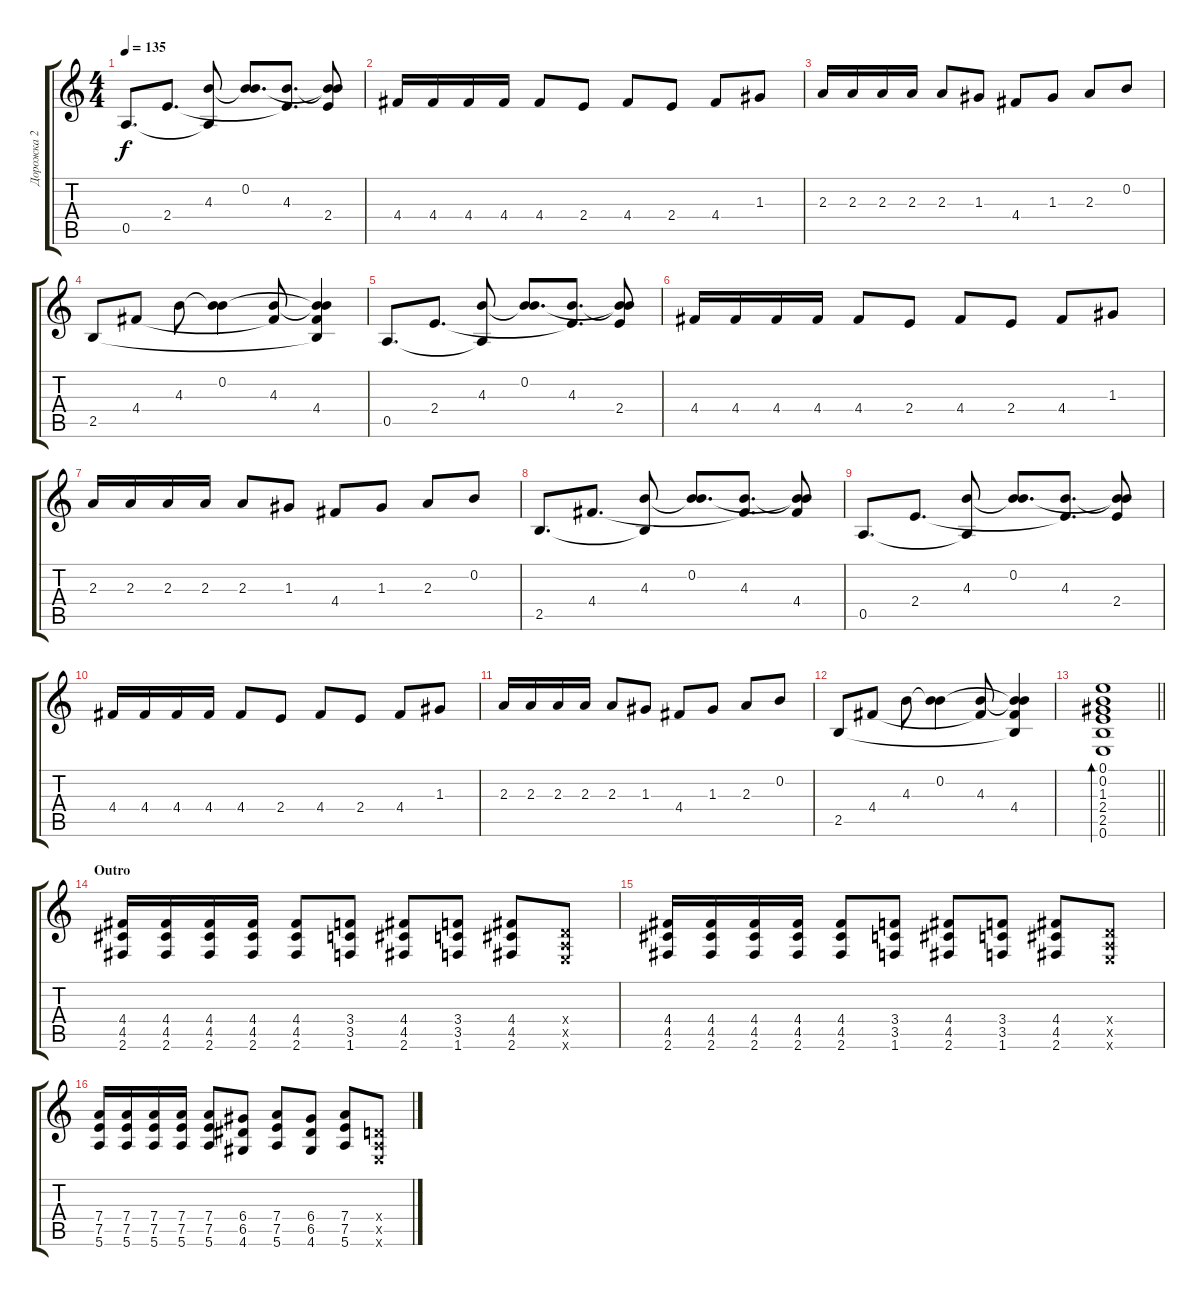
\track ("Дорожка 2" "Дорожка 2") {instrument acousticguitarsteel}
\staff {score tabs}
\tuning (E4 B3 G3 D3 A2 E2) {hide}
\ts (4 4)
\tempo 135
\clef g2
\ks c
0.5.8{d dy f} 2.4.8{d} (4.3 0.5{t}).8 (0.2 4.3{t}).8{d} (4.3 2.4{t}).8{d} (0.2{t} 4.3{t} 2.4).8 |
4.4.16 4.4.16 4.4.16 4.4.16 4.4.8 2.4.8 4.4.8 2.4.8 4.4.8 1.3.8 |
2.3.16 2.3.16 2.3.16 2.3.16 2.3.8 1.3.8 4.4.8 1.3.8 2.3.8 0.2.8 |
2.5.8 4.4.8 4.3.8 (0.2 4.3{t}).4 (4.3 4.4{t}).8 (0.2{t} 4.3{t} 4.4 2.5{t}).4 |
0.5.8{d} 2.4.8{d} (4.3 0.5{t}).8 (0.2 4.3{t}).8{d} (4.3 2.4{t}).8{d} (0.2{t} 4.3{t} 2.4).8 |
4.4.16 4.4.16 4.4.16 4.4.16 4.4.8 2.4.8 4.4.8 2.4.8 4.4.8 1.3.8 |
2.3.16 2.3.16 2.3.16 2.3.16 2.3.8 1.3.8 4.4.8 1.3.8 2.3.8 0.2.8 |
2.5.8{d} 4.4.8{d} (4.3 2.5{t}).8 (0.2 4.3{t}).8{d} (4.3 4.4{t}).8{d} (0.2{t} 4.3{t} 4.4).8 |
0.5.8{d} 2.4.8{d} (4.3 0.5{t}).8 (0.2 4.3{t}).8{d} (4.3 2.4{t}).8{d} (0.2{t} 4.3{t} 2.4).8 |
4.4.16 4.4.16 4.4.16 4.4.16 4.4.8 2.4.8 4.4.8 2.4.8 4.4.8 1.3.8 |
2.3.16 2.3.16 2.3.16 2.3.16 2.3.8 1.3.8 4.4.8 1.3.8 2.3.8 0.2.8 |
2.5.8 4.4.8 4.3.8 (0.2 4.3{t}).4 (4.3 4.4{t}).8 (0.2{t} 4.3{t} 4.4 2.5{t}).4 |
\barLineRight lightlight
(0.1 0.2 1.3 2.4 2.5 0.6).1{bd 60} |
\section ("" "Outro")
(4.4 4.5 2.6).16 (4.4 4.5 2.6).16 (4.4 4.5 2.6).16 (4.4 4.5 2.6).16 (4.4 4.5 2.6).8 (3.4 3.5 1.6).8 (4.4 4.5 2.6).8 (3.4 3.5 1.6).8 (4.4 4.5 2.6).8 (0.4{x} 0.5{x} 0.6{x}).8 |
(4.4 4.5 2.6).16 (4.4 4.5 2.6).16 (4.4 4.5 2.6).16 (4.4 4.5 2.6).16 (4.4 4.5 2.6).8 (3.4 3.5 1.6).8 (4.4 4.5 2.6).8 (3.4 3.5 1.6).8 (4.4 4.5 2.6).8 (0.4{x} 0.5{x} 0.6{x}).8 |
(7.4 7.5 5.6).16 (7.4 7.5 5.6).16 (7.4 7.5 5.6).16 (7.4 7.5 5.6).16 (7.4 7.5 5.6).8 (6.4 6.5 4.6).8 (7.4 7.5 5.6).8 (6.4 6.5 4.6).8 (7.4 7.5 5.6).8 (0.4{x} 0.5{x} 0.6{x}).8
